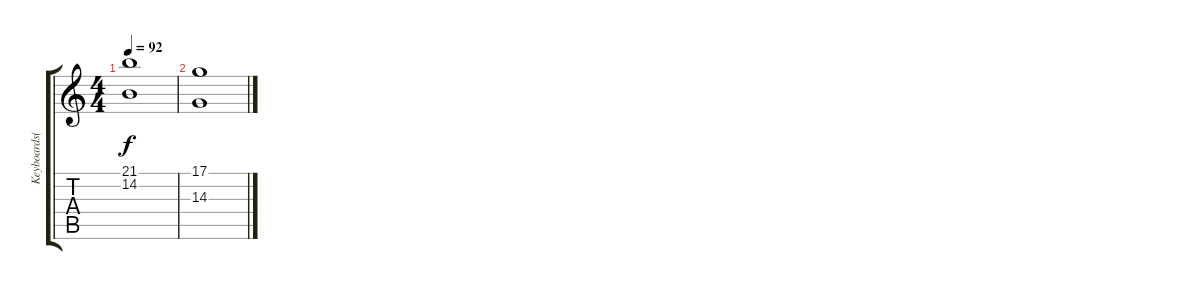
\track ("Keyboards( Munter)" "Keyboards(") {instrument stringensemble1}
\staff {score tabs}
\tuning (D4 A3 F3 C3 G2 C2) {hide}
\ts (4 4)
\tempo 92
\clef g2
\ks c
(21.1 14.2).1{dy f} |
(17.1 14.3).1
